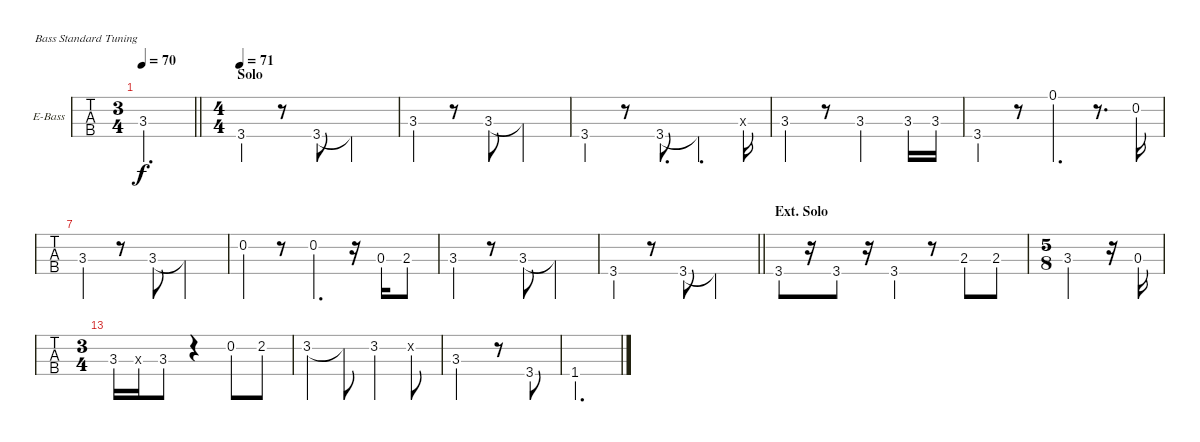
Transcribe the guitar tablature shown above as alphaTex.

\bracketExtendMode nobrackets
\firstSystemTrackNameOrientation horizontal
\otherSystemsTrackNameOrientation horizontal
\defaultBarNumberDisplay FirstOfSystem
\track ("Bass" "E-Bass") {instrument electricbassfinger}
\staff {tabs}
\tuning (G2 D2 A1 E1)
\ts (3 4)
\tempo 70
\clef f4
\barLineRight lightlight
\ks c
3.3.2{d dy f} |
\ts (4 4)
\section ("" "Solo")
\tempo 71
3.4.4 r.8 3.4.8 3.4{t}.2 |
3.3.4 r.8 3.3.8 3.3{t}.2 |
3.4.4 r.8 3.4.8{d} 3.4{t}.4{d} 0.3{x}.16 |
3.3.4 r.8 3.3.2 3.3.16 3.3.16 |
3.4.4 r.8 0.1.4{d} r.8{d} 0.2.16 |
3.3.4 r.8 3.3.8 3.3{t}.2 |
0.2.4 r.8 0.2.4{d} r.16 0.3.16 2.3{st}.8 |
3.3.4 r.8 3.3.8 3.3{t}.2 |
\barLineRight lightlight
3.4.4 r.8 3.4.8 3.4{t}.2 |
\section ("" "Ext. Solo")
3.4.8 r.16 3.4.8 r.16 3.4.4 r.8 2.3{st}.8 2.3{st}.8 |
\ts (5 8)
3.3.2 r.16 0.3.16 |
\ts (3 4)
3.3.16 3.3{x}.16 3.3.8 r.4 0.2{st}.8 2.2{st}.8 |
3.2.4 3.2{t}.8 3.2.4 0.2{x}.8 |
3.3.2 r.8 3.4{st}.8 |
1.4.2{d}
